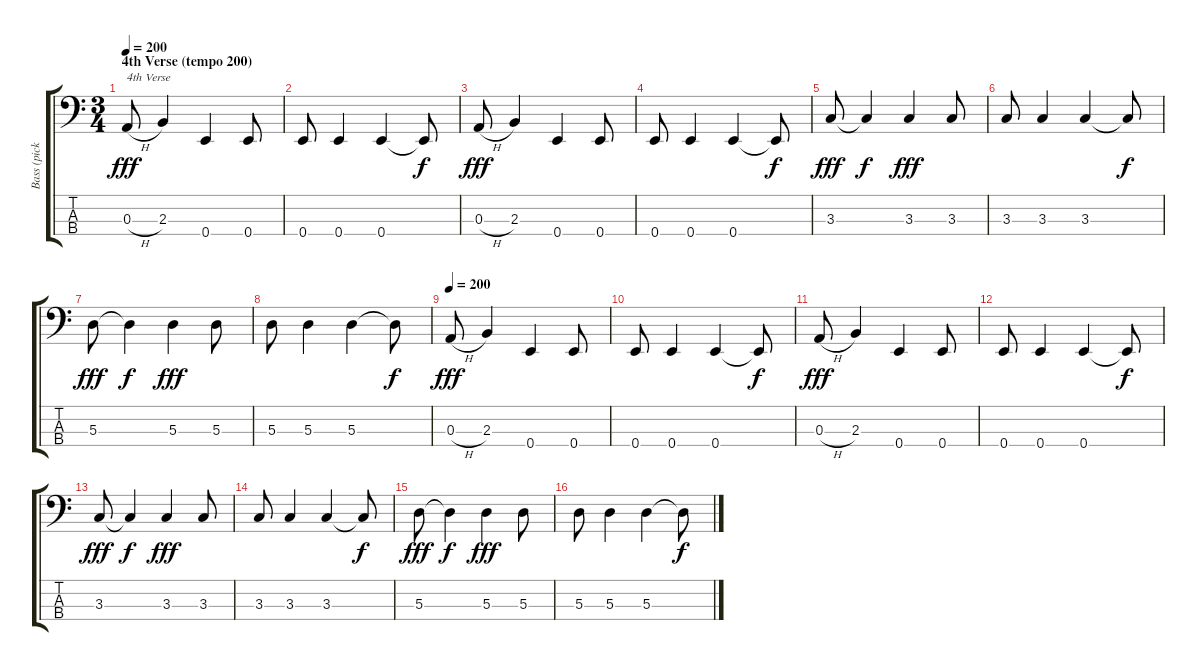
\track ("Bass (pick)" "Bass (pick") {instrument electricbasspick}
\staff {score tabs}
\tuning (G2 D2 A1 E1) {hide}
\ts (3 4)
\section ("" "4th Verse (tempo 200)")
\tempo 200
\clef f4
\ks c
0.3{h}.8{txt "4th Verse" dy fff} 2.3.4 0.4.4 0.4.8 |
0.4.8 0.4.4 0.4.4 0.4{t}.8{dy f} |
0.3{h}.8{dy fff} 2.3.4 0.4.4 0.4.8 |
0.4.8 0.4.4 0.4.4 0.4{t}.8{dy f} |
3.3.8{dy fff} 3.3{t}.4{dy f} 3.3.4{dy fff} 3.3.8 |
3.3.8 3.3.4 3.3.4 3.3{t}.8{dy f} |
5.3.8{dy fff} 5.3{t}.4{dy f} 5.3.4{dy fff} 5.3.8 |
5.3.8 5.3.4 5.3.4 5.3{t}.8{dy f} |
\tempo 200
0.3{h}.8{dy fff} 2.3.4 0.4.4 0.4.8 |
0.4.8 0.4.4 0.4.4 0.4{t}.8{dy f} |
0.3{h}.8{dy fff} 2.3.4 0.4.4 0.4.8 |
0.4.8 0.4.4 0.4.4 0.4{t}.8{dy f} |
3.3.8{dy fff} 3.3{t}.4{dy f} 3.3.4{dy fff} 3.3.8 |
3.3.8 3.3.4 3.3.4 3.3{t}.8{dy f} |
5.3.8{dy fff} 5.3{t}.4{dy f} 5.3.4{dy fff} 5.3.8 |
5.3.8 5.3.4 5.3.4 5.3{t}.8{dy f}
